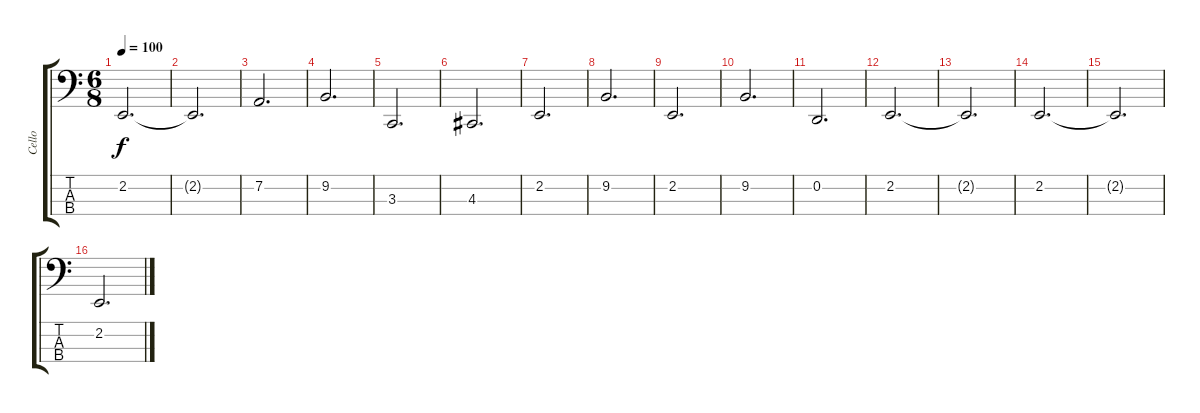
\track ("Cello" "Cello") {instrument cello}
\staff {score tabs}
\tuning (G2 D2 A1 E1) {hide}
\ts (6 8)
\tempo 100
\clef f4
\ks c
2.2.2{d dy f} |
2.2{t}.2{d} |
7.2.2{d} |
9.2.2{d} |
3.3.2{d} |
4.3.2{d} |
2.2.2{d} |
9.2.2{d} |
2.2.2{d} |
9.2.2{d} |
0.2.2{d} |
2.2.2{d} |
2.2{t}.2{d} |
2.2.2{d} |
2.2{t}.2{d} |
2.2.2{d}
